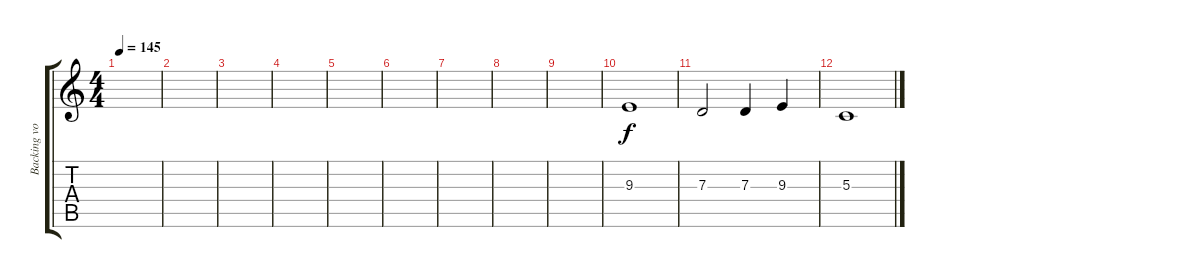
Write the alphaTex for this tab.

\track ("Backing vocals" "Backing vo") {instrument sopranosax}
\staff {score tabs}
\tuning (E4 B3 G3 D3 A2 E2) {hide}
\ts (4 4)
\tempo 145
\clef g2
\ks c
|
|
|
|
|
|
|
|
|
9.3.1 |
7.3.2 7.3.4 9.3.4 |
5.3.1
